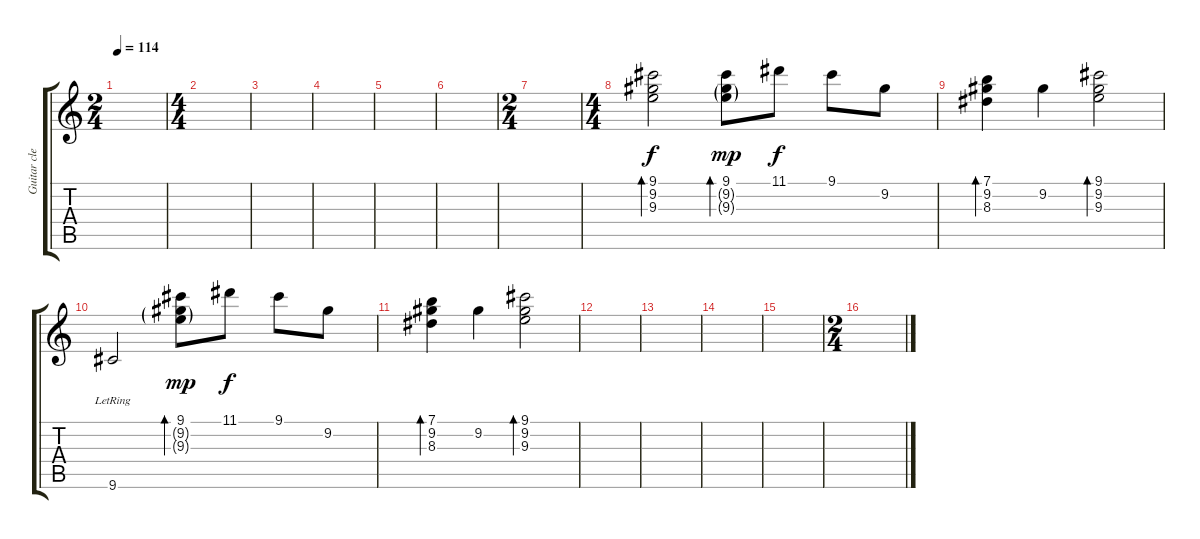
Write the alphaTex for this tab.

\track ("Guitar clean (Hackett)" "Guitar cle") {instrument electricguitarjazz}
\staff {score tabs}
\tuning (E4 B3 G3 D3 A2 E2) {hide}
\ts (2 4)
\tempo 114
\clef g2
\ks c
|
\ts (4 4)
|
|
|
|
|
\ts (2 4)
|
\ts (4 4)
(9.1 9.2 9.3).2{bd 240} (9.1 9.2{g} 9.3{g}).8{bd 240 dy mp} 11.1.8{dy f} 9.1.8 9.2.8 |
(7.1 9.2 8.3).4{bd 240} 9.2.4 (9.1 9.2 9.3).2{bd 240} |
9.6{lr}.2 (9.1 9.2{g} 9.3{g}).8{bd 240 dy mp} 11.1.8{dy f} 9.1.8 9.2.8 |
(7.1 9.2 8.3).4{bd 240} 9.2.4 (9.1 9.2 9.3).2{bd 240} |
|
|
|
|
\ts (2 4)
